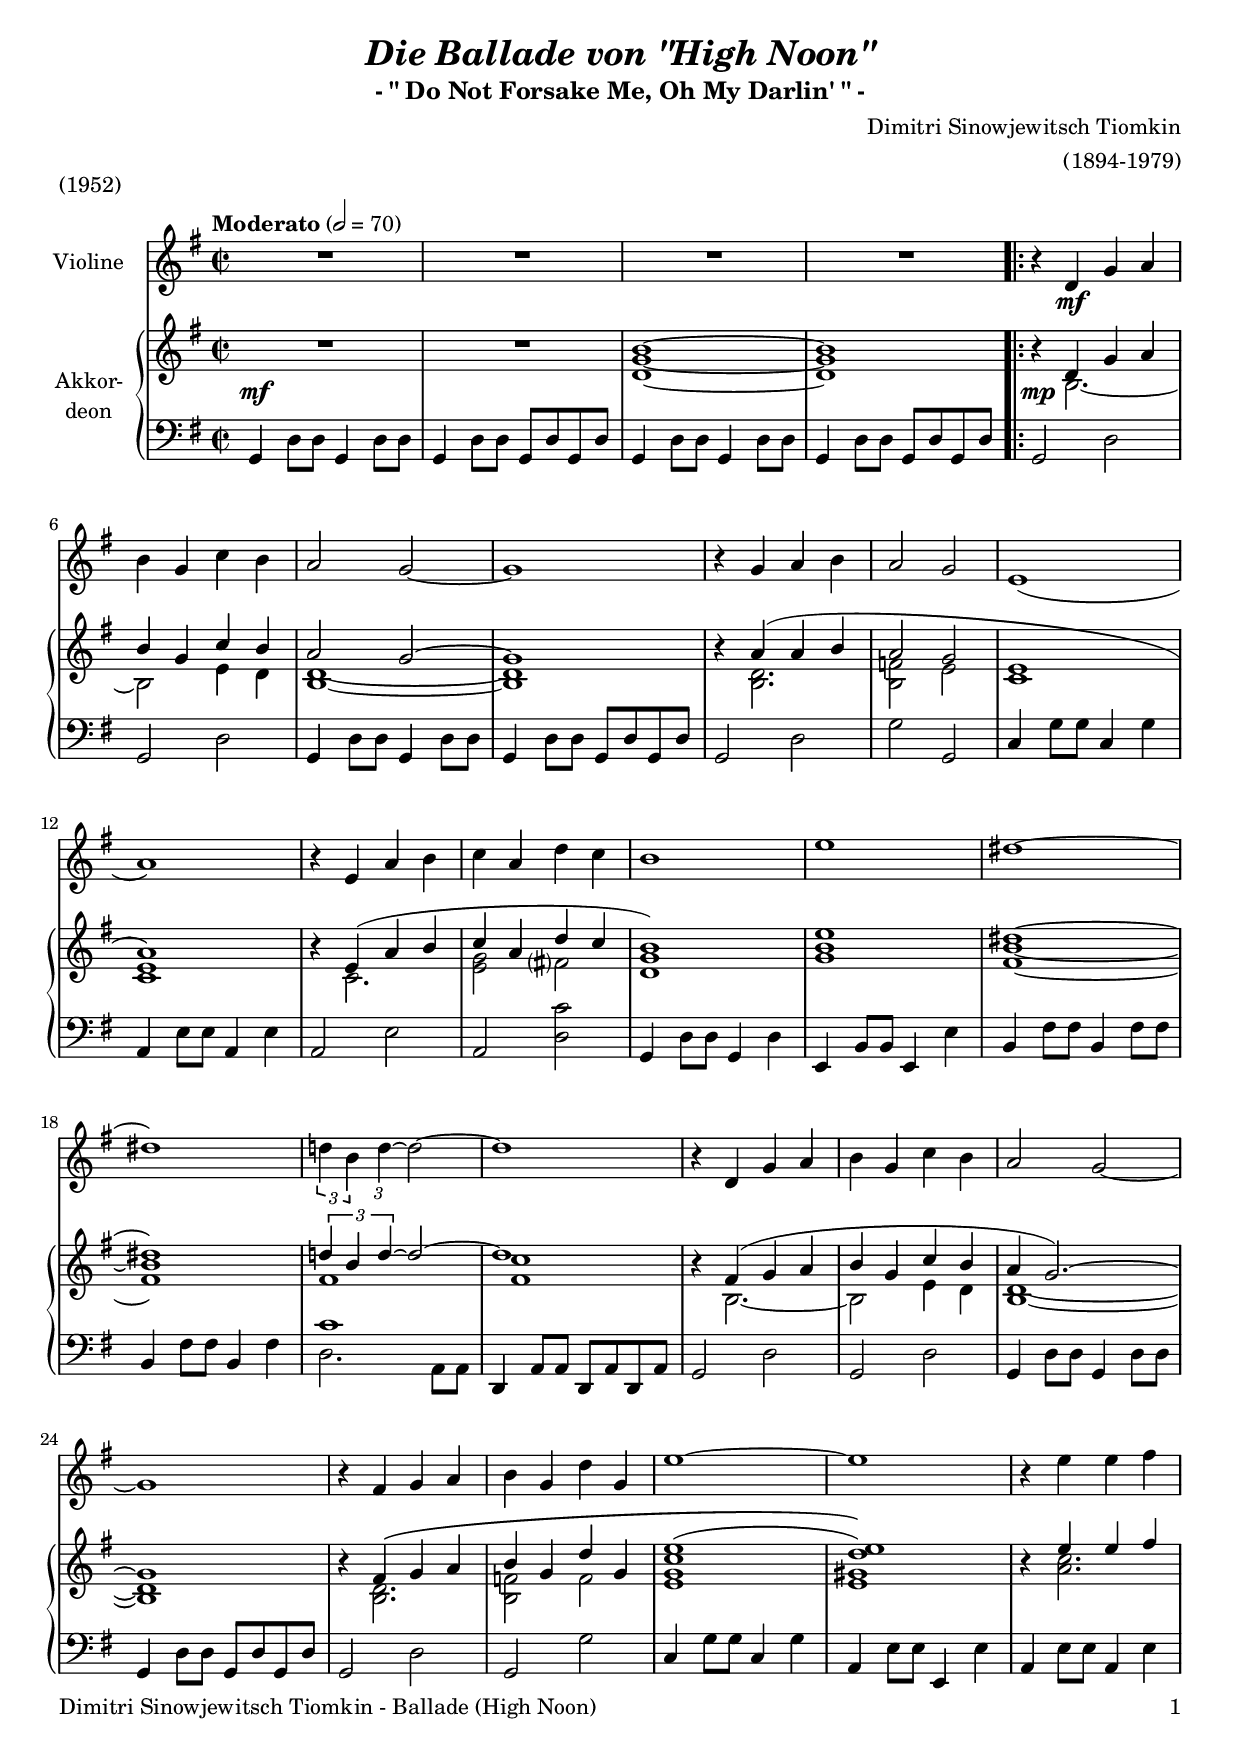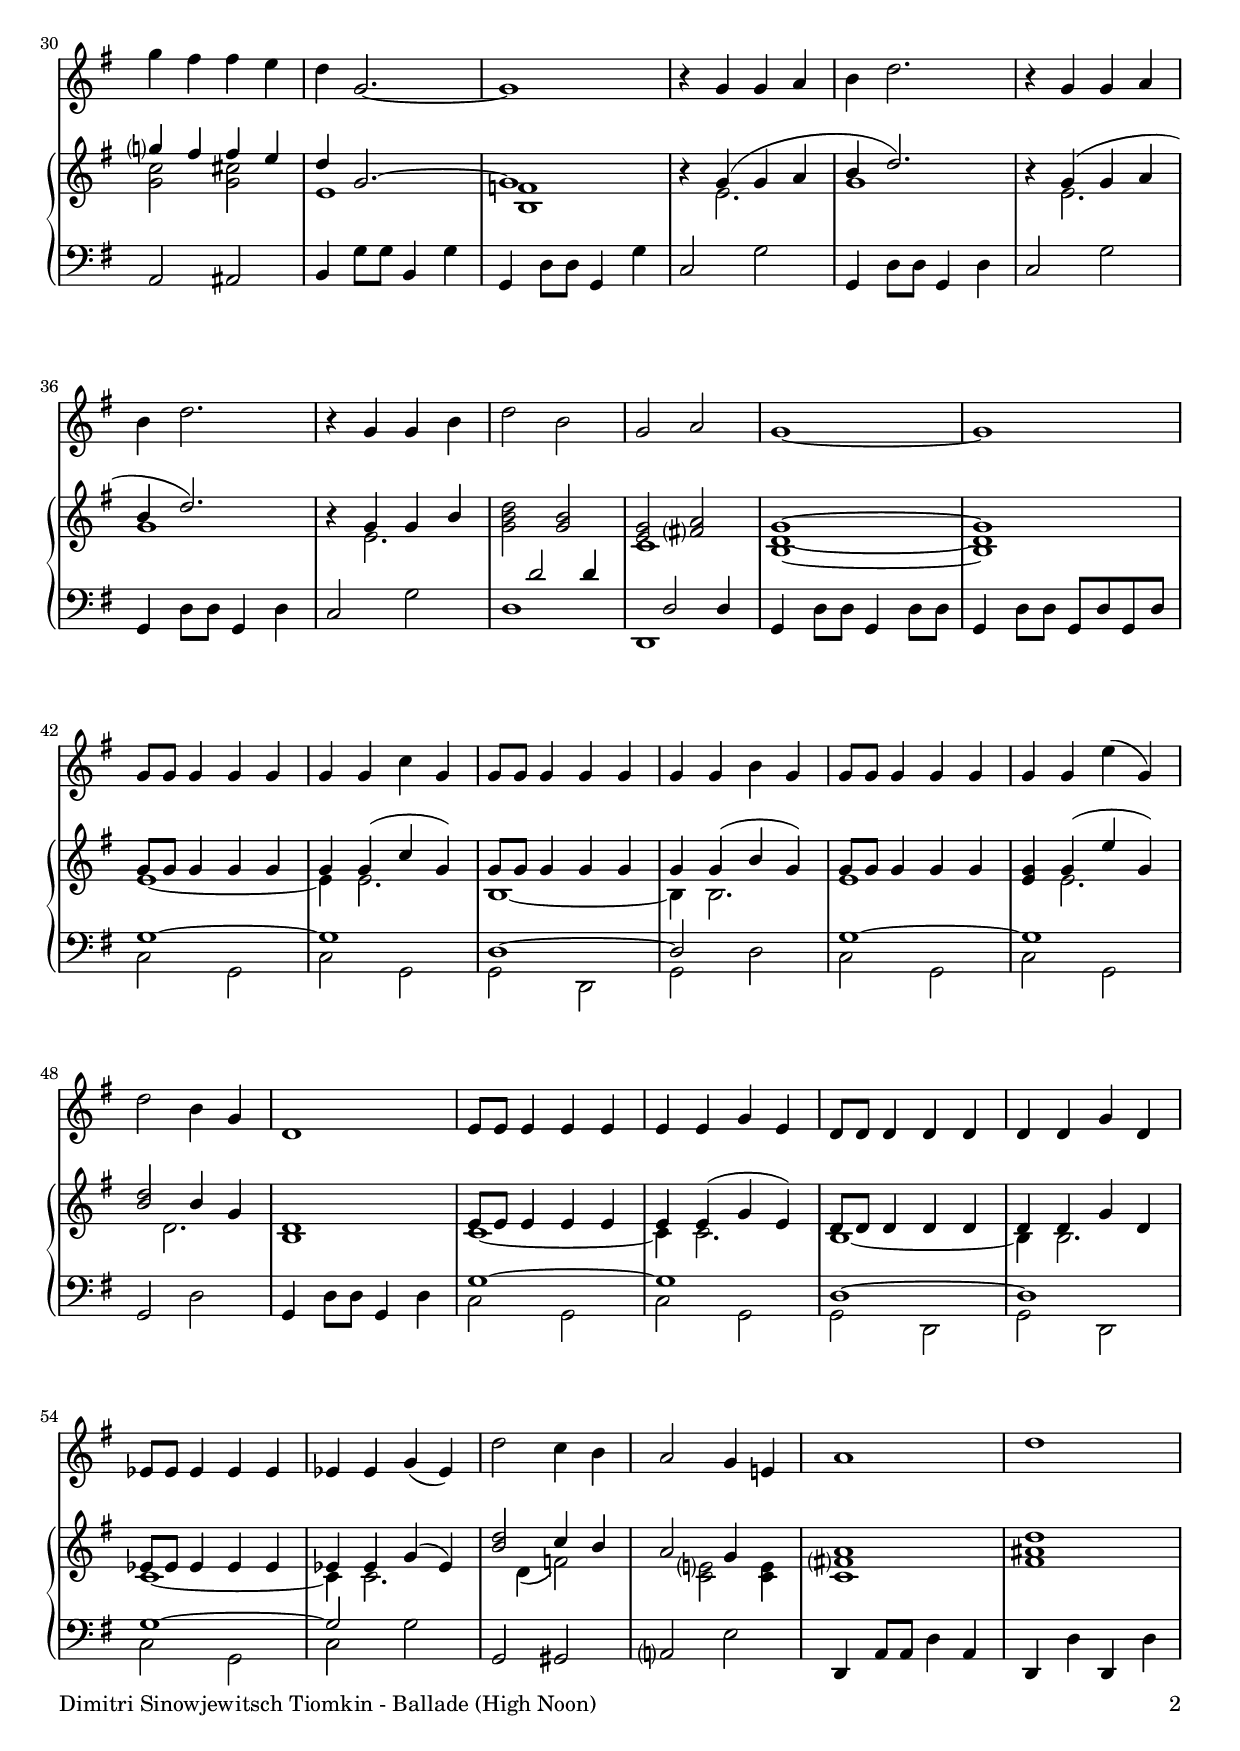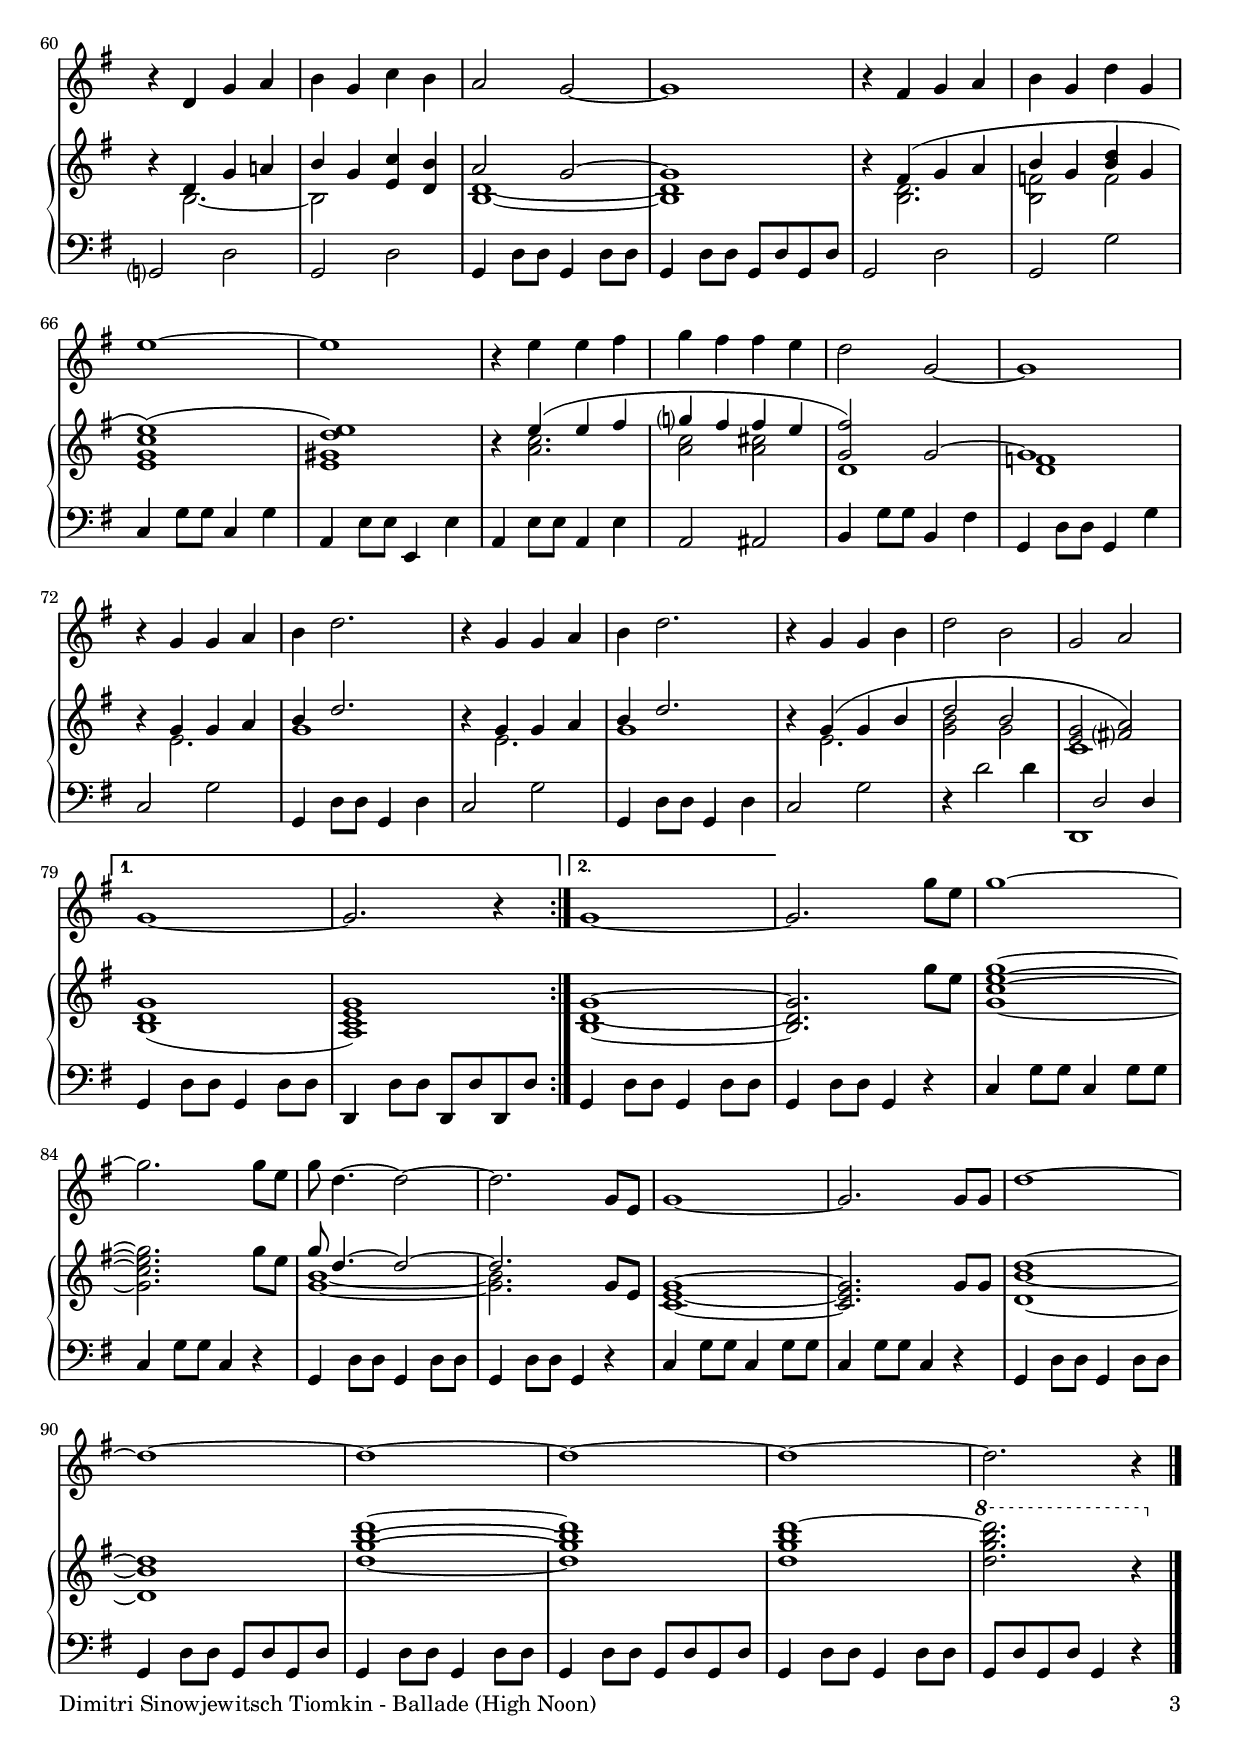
\version "2.20.2"
\include "deutsch.ly"

#(set-global-staff-size 19)

\header {
  title     = \markup \bold \italic "Die Ballade von \"High Noon\""
  subtitle  = "- \" Do Not Forsake Me, Oh My Darlin' \" -"
  composer  = "Dimitri Sinowjewitsch Tiomkin"
  arranger  = "(1894-1979)"
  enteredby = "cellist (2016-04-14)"
  piece     = "(1952)"
}

voiceconsts = {
  \key es \major
  \time 2/2
%  \numericTimeSignature
  \compressEmptyMeasures
  \set tupletSpannerDuration = #(ly:make-moment 1 4)
  % Set default beaming for all staves
%  \set Timing.beamExceptions = #'()
%  \set Timing.baseMoment     = #(ly:make-moment 1 4)
%  \set Timing.beatStructure  = #'(1 1 1)
  \tempo "Moderato" 2=70
}

mivl = "violin"
mikl = "concertina"

va = \relative c' {
  \voiceconsts
  \clef "treble"

  R1*4
  \repeat volta 2 {
    r4 b\mf es f
    g es as g
    f2 es~
    es1

    r4 es f g
    f2 es
    c1(
    f)

    r4 c f g
    as f b as
    g1
    c

    h~
    h
    \tuplet 3/2 4 { b!4 g b~ } b2~
    b1

    r4 b, es f
    g es as g
    f2 es~
    es1

    r4 d es f
    g es b' es,
    c'1~
    c

    r4 c c d
    es d d c
    b es,2.~
    es1

    r4 es es f
    g b2.
    r4 es, es f
    g b2.

    r4 es, es g
    b2 g
    es f
    es1~
    es

    es8 es es4 es es
    es es as es
    es8 es es4 es es
    es es g es
    
    es8 es es4 es es
    es es c'( es,)
    b'2 g4 es
    b1

    c8 c c4 c c
    c c es c
    b8 b b4 b b
    b b es b

    ces8 ces ces4 ces ces
    ces ces es( ces)
    b'2 as4 g
    f2 es4 c!
    f1

    b
    r4 b, es f
    g es as g
    f2 es~
    es1

    r4 d es f
    g es b' es,
    c'1~
    c
    r4 c c d

    es d d c
    b2 es,~
    es1
    r4 es es f
    g b2.

    r4 es, es f
    g b2.
    r4 es, es g
    b2 g
    es f
  }
  
  \alternative {
    { es1~ | es2. r4 }
    { es1~ }
  }
  es2. es'8 c
  es1~

  es2. es8 c
  es b4.~ b2~
  b2. es,8 c
  es1~
  es2. es8 es

  \repeat unfold 5 b'1~
  b2. r4 \bar "|."
}

vb = \relative c' {
  \voiceconsts
  \clef "treble"

  R1*2
  <b es g>1~
  <b es g>
  \repeat volta 2 {
    r4 << { b es f | g es as g } \\ { g,2.~ | g2 c4 b } >>
    << {f'2 es~ | es1 } \\ { <g, b>~ | <g b> } >>
    
    r4 << { f'( f g | f2 es | c1 | f) } \\
	  { <g, b>2. | <g des'>2 c | as1 | <as c> } >>
    
    r4 << { c( f g | as f b as | g1) } \\ { as,2. | <c es>2 d? | <b es>1 } >>
    <es g c>

    <d g h>~
    <d g h>
    << { \times 2/3 { b'!4 g b~ } b2~ | b1 } \\ { d, | <d as'> } >>
       
    r4 << { d( es f | g es as g | f es2.)~ | es1 } \\
          { g,2.~ | g2 c4 b | <g b>1~ | <g b> } >>

    r4 << { d'\( es f | g es b' es, | <as c>1( | <b c>)\) } \\
          { <g, b>2. | <g des'>2 des' | <c es>1 | <c e> } >>
    
    r4 << { c' c d } \\ { <f, as>2. } >>
    << { es'?4 d d c } \\ { <es, as>2 <es a> } >>
    << { b'4 es,2.~ | es1 } \\ { c | <g des'> } >>

    r4 << { es'( es f | g b2.) } \\ { c, | es1 } >>
    r4 << { es( es f | g b2.) } \\ { c, | es1 } >>
    
    r4 << { es es g } \\ c,2. >>
    <es g b>2 <es g>
    << { <c es> <d? f> } \\ as1 >>
    <g b es>~
    <g b es>
    
    << { es'8 es es4 es es | es es( as es) } \\ { c1~ | c4 c2. } >>
    << { es8 es es4 es es | es es( g es) } \\ { g,1~ | g4 g2. } >>
    
    << { es'8 es es4 es es } \\ c1 >>
    <c es>4 << { es( c' es,) } \\ c2. >>
    << { <g' b>2 g4 es } \\ { s b2. } >>
    <g b>1
    
    << { c8 c c4 c c | c c( es c) } \\ { as1~ | as4 as2. } >>
    << { b8b b4 b b | b b es b } \\ { g1~ | g4 g2. } >>
    
    << { ces8 ces ces4 ces ces | ces ces es( ces) } \\
       { as1~ | as4 as2. } >>
    << { <g' b>2 as4 g } \\ { s b,( des2) } >>
    << { f es4 s } \\ { s <as, c?>2 <as c>4 } >>
    <as d? f>1

    <d fis b>
    r4 << { b es f! | g es } \\ { g,2.~ | g2 } >> <c as'>4 <b g'>
    << { f'2 es~ | es1 } \\ { <g, b>~ | <g b> } >>
    
    r4 << { d'( es f | g es <g b> es | <as c>1)( | <b c>) } \\
	  { <g, b>2. | <g des'>2 des' | <c es>1 | <c e> } >>
    r4 << { c'( c d | es? d d c | <es, d'>2) es~ | es1 } \\
	  { <f as>2. | <f as>2 <f a> | b,1 | <b des> } >>
    
    r4 << { es es f } \\ c2. >>
    << { g'4 b2. } \\ es,1 >>
    
    r4 << { es4 es f } \\ c2. >>
    << { g'4 b2. } \\ es,1 >>
    r4 << { es( es g | b2 g | <c, es> <d? f>) } \\
	  { c2. | <es g>2 es | as,1 } >>
  }
  
  \alternative {
    { <g b es>1( | <f as c es>) }
    { <g b es>~ }
  }
  <g b es>2. es''8 c
  <es, as c es>1~

  <es as c es>2. es'8 c
  << { es b4.~ b2~ | b2. } \\ { <es, g>1~ | <es g>2. } >> es8 c
  <as c es>1~
  <as c es>2. es'8 es

  <b g' b>1~
  <b g' b>
  <b' es g b>~
  <b es g b>

  <b es g b>~ \ottava #1
  <b' es g b>2. r4 \bar "|."
}

vc = \relative c, {
  \voiceconsts
  \clef "bass"

  es4 b'8 b es,4 b'8 b
  es,4 b'8 b es, b' es, b'
  es,4 b'8 b es,4 b'8 b
  es,4 b'8 b es, b' es, b'
  \repeat volta 2 {
    es,2 b'
    es, b'
    es,4 b'8 b es,4 b'8 b
    es,4 b'8 b es, b' es, b'

    es,2 b'
    es es,
    as4 es'8 es as,4 es'
    f, c'8 c f,4 c'

    f,2 c'
    f, <b as'>
    es,4 b'8 b es,4 b'
    c, g'8 g c,4 c'

    g4 d'8 d g,4 d'8 d
    g,4 d'8 d g,4 d'
    << as'1 \\ { b,2. f8 f } >>
    b,4 f'8 f b, f' b, f'

    es2 b'
    es, b'
    es,4 b'8 b es,4 b'8 b
    es,4 b'8 b es, b' es, b'

    es,2 b'
    es, es'
    as,4 es'8 es as,4 es'
    f, c'8 c c,4 c'

    f, c'8 c f,4 c'
    f,2 fis
    g4 es'8 es g,4 es'
    es, b'8 b es,4 es'

    as,2 es'
    es,4 b'8 b es,4 b'
    as2 es'
    es,4 b'8 b es,4 b'

    as2 es'
    << { s4 b'2 b4 | s b,2 b4 } \\ { b1 | b, } >>
    es4 b'8 b es,4 b'8 b
    es,4 b'8 b es, b' es, b'
    
    << { es1~ | es } \\ { as,2 es | as es } >>
    << { b'1~ | b2 } \\ { es, b | es } >> b'
    
    << { es1~ | es } \\ { as,2 es | as es } >>
    es b'
    es,4 b'8 b es,4 b'
    
    << { es1~ | es } \\ { as,2 es | as es } >>
    << { b'1~ | b } \\ { es,2 b | es b } >>

    << { es'1~ | es2 } \\ { as, es | as } >> es'
    es, e
    f? c'
    b,4 f'8 f b4 f

    b, b' b, b'
    es,?2 b'
    es, b'
    es,4 b'8 b es,4 b'8 b
    es,4 b'8 b es, b' es, b'

    es,2 b'
    es, es'
    as,4 es'8 es as,4 es'
    f, c'8 c c,4 c'
    f, c'8 c f,4 c'

    f,2 fis
    g4 es'8 es g,4 d'
    es, b'8 b es,4 es'
    as,2 es'
    es,4 b'8 b es,4 b'

    as2 es'
    es,4 b'8 b es,4 b'
    as2 es'
    r4 b'2 b4
    << { s b,2 b4 } \\ b,1 >>
  }
  
  \alternative {
    { es4 b'8 b es,4 b'8 b | b,4 b'8 b b, b' b, b' }
    { es,4 b'8 b es,4 b'8 b }
  }
  es,4 b'8 b es,4 r
  as es'8 es as,4 es'8 es

  as,4 es'8 es as,4 r
  es b'8 b es,4 b'8 b
  es,4 b'8 b es,4 r
  as es'8 es as,4 es'8 es
  as,4 es'8 es as,4 r
  
  es b'8 b es,4 b'8 b
  es,4 b'8 b es, b' es, b'
  es,4 b'8 b es,4 b'8 b
  es,4 b'8 b es, b' es, b'
  es,4 b'8 b es,4 b'8 b

  es, b' es, b' es,4 r \bar "|."
}

dy = {
  s1*4\mf
  s1\mp
}


music = <<
      \new Staff {
        \set Staff.midiInstrument = \mivl
        \set Staff.instrumentName = \markup \center-column { "Violine" }
        \transpose es g { \va }
      }

      \new PianoStaff <<
        \set PianoStaff.instrumentName = \markup \center-column { "Akkor-" "deon" }
        \set PianoStaff.midiInstrument = \mikl
        \new Staff {
          \transpose es g { \vb }
        }

        \new Dynamics \dy

        \new Staff {
          \transpose es g { \vc }
        }
        >>
>>

\book {
   \paper {
    print-page-number = ##t
    print-first-page-number = ##t
    ragged-last-bottom = ##f
    oddHeaderMarkup = \markup \null
    evenHeaderMarkup = \markup \null
    oddFooterMarkup = \markup {
      \fill-line {
        \on-the-fly #print-page-number-check-first
        "Dimitri Sinowjewitsch Tiomkin - Ballade (High Noon)" \fromproperty #'page:page-number-string
      }
    }
    evenFooterMarkup = \oddFooterMarkup
  } \score {
    \music
    \layout {}
  }

  \score {
    \unfoldRepeats \music

    \midi {
      \context {
        \Score
      }
    }
  }
}